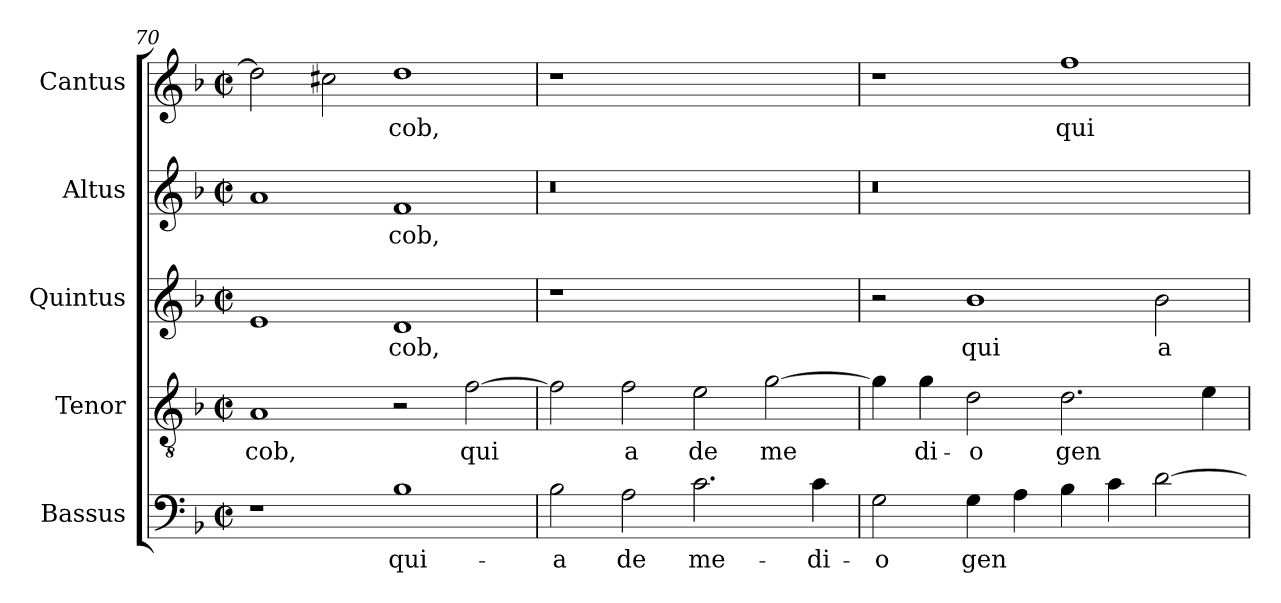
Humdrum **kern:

**kern	**text	**kern	**text	**kern	**text	**kern	**text	**kern	**text
*part5	*part5	*part4	*part4	*part3	*part3	*part2	*part2	*part1	*part1
*staff5	*staff5	*staff4	*staff4	*staff3	*staff3	*staff2	*staff2	*staff1	*staff1
*I"Bassus	*	*I"Tenor	*	*I"Quintus	*	*I"Altus	*	*I"Cantus	*
*clefF4	*	*clefGv2	*	*clefG2	*	*clefG2	*	*clefG2	*
*k[b-]	*	*k[b-]	*	*k[b-]	*	*k[b-]	*	*k[b-]	*
*F:	*	*F:	*	*F:	*	*F:	*	*F:	*
*M2/2	*	*M2/2	*	*M2/2	*	*M2/2	*	*M2/2	*
*met(c|)	*	*met(c|)	*	*met(c|)	*	*met(c|)	*	*met(c|)	*
=70	=70	=70	=70	=70	=70	=70	=70	=70	=70
!	!	!	!LO:LY:b:cj	!	!LO:LY:b:cj	!	!LO:LY:b:cj	!	!LO:LY:b:cj
1r	.	1A	cob,	1e	.	1a	--	2dd\]	.
!	!	!	!	!	!	!	!	!	!LO:LY:b:cj
.	.	.	.	.	.	.	.	2cc#\	.
!	!LO:LY:b:cj	!	!	!	!LO:LY:b:cj	!	!LO:LY:b:cj	!	!LO:LY:b:cj
1B-	qui-	2r	.	1d	cob,	1f	-cob,	1dd	cob,
!	!	!	!LO:LY:b:cj	!	!	!	!	!	!
.	.	[>2f\	qui	.	.	.	.	.	.
=71	=71	=71	=71	=71	=71	=71	=71	=71	=71
!	!LO:LY:b:cj	!	!LO:LY:b:cj	!	!	!	!	!	!
2B-\	-a	2f\]	.	1r	.	0r	.	1r	.
!	!LO:LY:b:cj	!	!LO:LY:b:cj	!	!	!	!	!	!
2A\	de	2f\	a	.	.	.	.	.	.
!	!LO:LY:b:cj	!	!LO:LY:b:cj	!	!	!	!	!	!
2.c\	me-	2e\	de	1ryy	.	.	.	1ryy	.
!	!	!	!LO:LY:b:cj	!	!	!	!	!	!
.	.	[<2g\	me	.	.	.	.	.	.
!	!LO:LY:b:cj	!	!	!	!	!	!	!	!
4c\	-di-	.	.	.	.	.	.	.	.
!!LO:LB:g=z
=72	=72	=72	=72	=72	=72	=72	=72	=72	=72
!	!LO:LY:b:cj	!	!LO:LY:b:cj	!	!	!	!	!	!
2G\	-o	4g\]	.	2r	.	0r	.	1r	.
!	!	!	!LO:LY:b:cj	!	!	!	!	!	!
.	.	4g\	di-	.	.	.	.	.	.
!	!LO:LY:b:cj	!	!LO:LY:b:cj	!	!LO:LY:b:cj	!	!	!	!
4G\	gen-	2d\	-o	1b-	qui	.	.	.	.
!	!LO:LY:b:cj	!	!	!	!	!	!	!	!
4A\	--	.	.	.	.	.	.	.	.
!	!LO:LY:b:cj	!	!LO:LY:b:cj	!	!	!	!	!	!LO:LY:b:cj
4B-\	--	2.d\	gen-	.	.	.	.	1ff	qui-
!	!LO:LY:b:cj	!	!	!	!	!	!	!	!
4c\	--	.	.	.	.	.	.	.	.
!	!LO:LY:b:cj	!	!	!	!LO:LY:b:cj	!	!	!	!
[>2d\	--	.	.	2b-\	a	.	.	.	.
!	!	!	!LO:LY:b:cj	!	!	!	!	!	!
.	.	4e\	--	.	.	.	.	.	.
=	=	=	=	=	=	=	=	=	=
*-	*-	*-	*-	*-	*-	*-	*-	*-	*-
